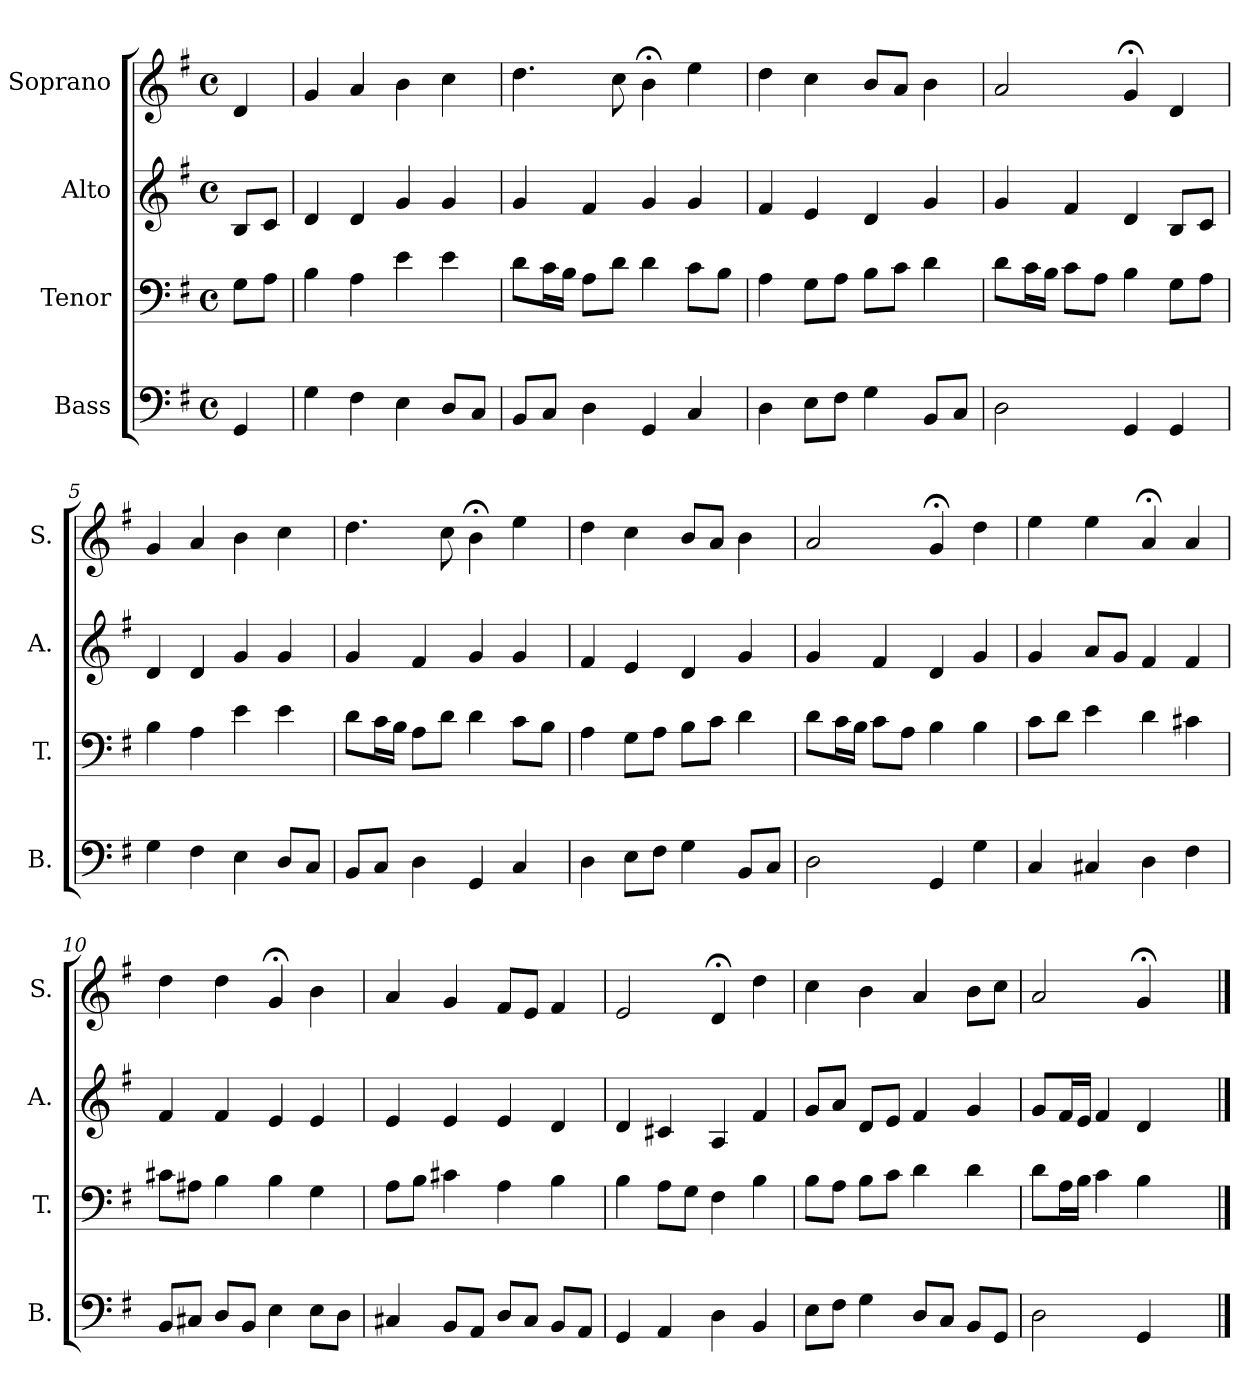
**kern	**kern	**kern	**kern
*part4	*part3	*part2	*part1
*staff4	*staff3	*staff2	*staff1
*I"Bass	*I"Tenor	*I"Alto	*I"Soprano
*I'B.	*I'T.	*I'A.	*I'S.
*clefF4	*clefF4	*clefG2	*clefG2
*k[f#]	*k[f#]	*k[f#]	*k[f#]
*G:	*G:	*G:	*G:
*M4/4	*M4/4	*M4/4	*M4/4
*met(c)	*met(c)	*met(c)	*met(c)
=	=	=	=
4GG/	8G\L	8B/L	4d/
.	8A\J	8c/J	.
=1	=1	=1	=1
4G\	4B\	4d/	4g/
4F#\	4A\	4d/	4a/
4E\	4e\	4g/	4b\
8D/L	4e\	4g/	4cc\
8C/J	.	.	.
=2	=2	=2	=2
8BB/L	8d\L	4g/	4.dd\
8C/J	16c\L	.	.
.	16B\JJ	.	.
4D\	8A\L	4f#/	.
.	8d\J	.	8cc\
4GG/	4d\	4g/	4b;<\
4C/	8c\L	4g/	4ee\
.	8B\J	.	.
=3	=3	=3	=3
4D\	4A\	4f#/	4dd\
8E\L	8G\L	4e/	4cc\
8F#\J	8A\J	.	.
4G\	8B\L	4d/	8b/L
.	8c\J	.	8a/J
8BB/L	4d\	4g/	4b\
8C/J	.	.	.
=4	=4	=4	=4
2D\	8d\L	4g/	2a/
.	16c\L	.	.
.	16B\JJ	.	.
.	8c\L	4f#/	.
.	8A\J	.	.
4GG/	4B\	4d/	4g;</
4GG/	8G\L	8B/L	4d/
.	8A\J	8c/J	.
!!LO:LB:g=z
=5	=5	=5	=5
4G\	4B\	4d/	4g/
4F#\	4A\	4d/	4a/
4E\	4e\	4g/	4b\
8D/L	4e\	4g/	4cc\
8C/J	.	.	.
=6	=6	=6	=6
8BB/L	8d\L	4g/	4.dd\
8C/J	16c\L	.	.
.	16B\JJ	.	.
4D\	8A\L	4f#/	.
.	8d\J	.	8cc\
4GG/	4d\	4g/	4b;<\
4C/	8c\L	4g/	4ee\
.	8B\J	.	.
=7	=7	=7	=7
4D\	4A\	4f#/	4dd\
8E\L	8G\L	4e/	4cc\
8F#\J	8A\J	.	.
4G\	8B\L	4d/	8b/L
.	8c\J	.	8a/J
8BB/L	4d\	4g/	4b\
8C/J	.	.	.
=8	=8	=8	=8
2D\	8d\L	4g/	2a/
.	16c\L	.	.
.	16B\JJ	.	.
.	8c\L	4f#/	.
.	8A\J	.	.
4GG/	4B\	4d/	4g;</
4G\	4B\	4g/	4dd\
=9	=9	=9	=9
4C/	8c\L	4g/	4ee\
.	8d\J	.	.
4C#X/	4e\	8a/L	4ee\
.	.	8g/J	.
4D\	4d\	4f#/	4a;</
4F#\	4c#X\	4f#/	4a/
!!LO:LB:g=z
=10	=10	=10	=10
8BB/L	8c#X\L	4f#/	4dd\
8C#X/J	8A#X\J	.	.
8D/L	4B\	4f#/	4dd\
8BB/J	.	.	.
4E\	4B\	4e/	4g;</
8E\L	4G\	4e/	4b\
8D\J	.	.	.
=11	=11	=11	=11
4C#X/	8A\L	4e/	4a/
.	8B\J	.	.
8BB/L	4c#X\	4e/	4g/
8AA/J	.	.	.
8D/L	4A\	4e/	8f#/L
8C#/J	.	.	8e/J
8BB/L	4B\	4d/	4f#/
8AA/J	.	.	.
=12	=12	=12	=12
4GG/	4B\	4d/	2e/
4AA/	8A\L	4c#X/	.
.	8G\J	.	.
4D\	4F#\	4A/	4d;</
4BB/	4B\	4f#/	4dd\
=13	=13	=13	=13
8E\L	8B\L	8g/L	4cc\
8F#\J	8A\J	8a/J	.
4G\	8B\L	8d/L	4b\
.	8c\J	8e/J	.
8D/L	4d\	4f#/	4a/
8C/J	.	.	.
8BB/L	4d\	4g/	8b\L
8GG/J	.	.	8cc\J
=14	=14	=14	=14
2D\	8d\L	8g/L	2a/
.	16A\L	16f#/L	.
.	16B\JJ	16e/JJ	.
.	4c\	4f#/	.
4GG/	4B\	4d/	4g;</
4ryy	4ryy	4ryy	4ryy
==	==	==	==
*-	*-	*-	*-
